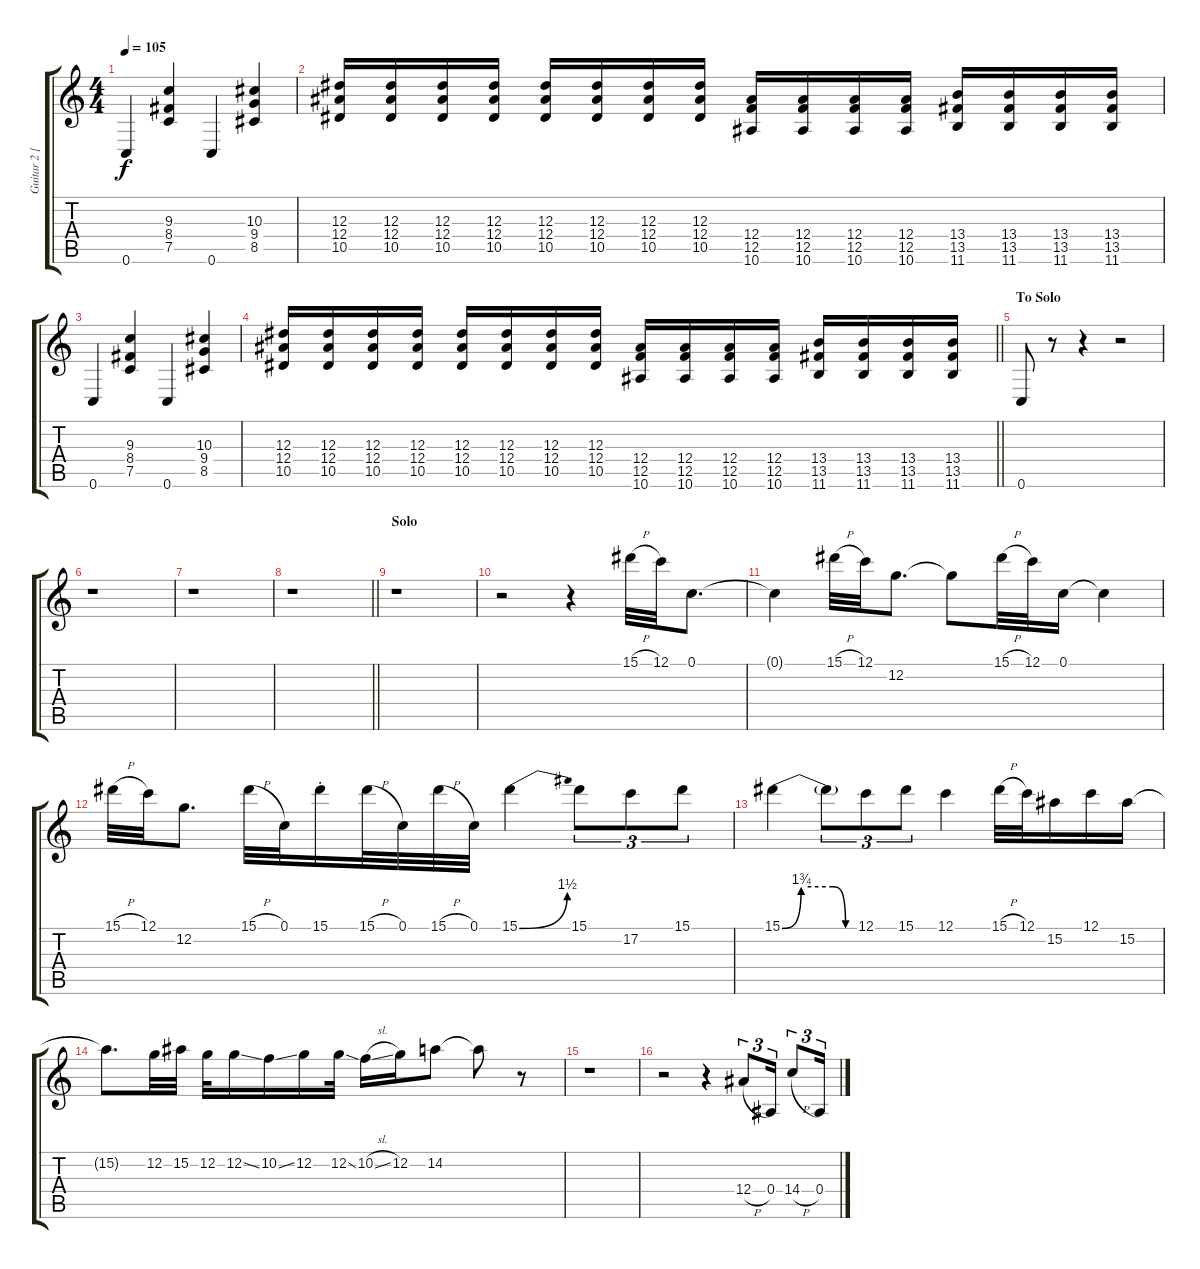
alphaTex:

\track ("Guitar 2 [Josh Homme]" "Guitar 2 [") {instrument distortionguitar bank 97}
\staff {score tabs}
\tuning (C4 G3 Eb3 Bb2 F2 C2) {hide}
\ts (4 4)
\tempo 105
\clef g2
\ks c
0.6.4{dy f} (9.3 8.4 7.5).4 0.6.4 (10.3 9.4 8.5).4 |
(12.3 12.4 10.5).16 (12.3 12.4 10.5).16 (12.3 12.4 10.5).16 (12.3 12.4 10.5).16 (12.3 12.4 10.5).16 (12.3 12.4 10.5).16 (12.3 12.4 10.5).16 (12.3 12.4 10.5).16 (12.4 12.5 10.6).16 (12.4 12.5 10.6).16 (12.4 12.5 10.6).16 (12.4 12.5 10.6).16 (13.4 13.5 11.6).16 (13.4 13.5 11.6).16 (13.4 13.5 11.6).16 (13.4 13.5 11.6).16 |
0.6.4 (9.3 8.4 7.5).4 0.6.4 (10.3 9.4 8.5).4 |
\barLineRight lightlight
(12.3 12.4 10.5).16 (12.3 12.4 10.5).16 (12.3 12.4 10.5).16 (12.3 12.4 10.5).16 (12.3 12.4 10.5).16 (12.3 12.4 10.5).16 (12.3 12.4 10.5).16 (12.3 12.4 10.5).16 (12.4 12.5 10.6).16 (12.4 12.5 10.6).16 (12.4 12.5 10.6).16 (12.4 12.5 10.6).16 (13.4 13.5 11.6).16 (13.4 13.5 11.6).16 (13.4 13.5 11.6).16 (13.4 13.5 11.6).16 |
\section ("" "To Solo")
0.6.8 r.8 r.4 r.2 |
r.1 |
r.1 |
\barLineRight lightlight
r.1 |
\section ("" "Solo")
r.1 |
r.2{volume 13} r.4 15.1{h}.32 12.1.32 0.1.8{d} |
0.1{t}.4 15.1{h}.32 12.1.32 12.2.8{d} 12.2{t}.8 15.1{h}.32 12.1.32 0.1.16 0.1{t}.4 |
15.1{h}.32 12.1.32 12.2.8{d} 15.1{h}.32 0.1.32 15.1{st}.16 15.1{h}.32 0.1.32 15.1{h}.32 0.1.32 15.1{be (bend 0 0 60 6)}.4 15.1.8{tu (3 2)} 17.2.8{tu (3 2)} 15.1.8{tu (3 2)} |
15.1{be (custom 0 0 15 7 40 7 50 0 60 0)}.4 15.1{t}.8{tu (3 2)} 12.1.8{tu (3 2)} 15.1.8{tu (3 2)} 12.1.4 15.1{h}.32 12.1.32 15.2.16 12.1.16 15.2.16 |
15.2{t}.8{d} 12.2.32 15.2.32 12.2.32 12.2{ss}.16 10.2{ss}.16 12.2.16 12.2{ss}.32 10.2{sl}.16 12.2.16 14.2.8 14.2{t}.8 r.8 |
r.1 |
r.2 r.4 12.4{h}.8{tu (3 2)} 0.4.16{tu (3 2)} 14.4{h}.8{tu (3 2)} 0.4.16{tu (3 2)}
